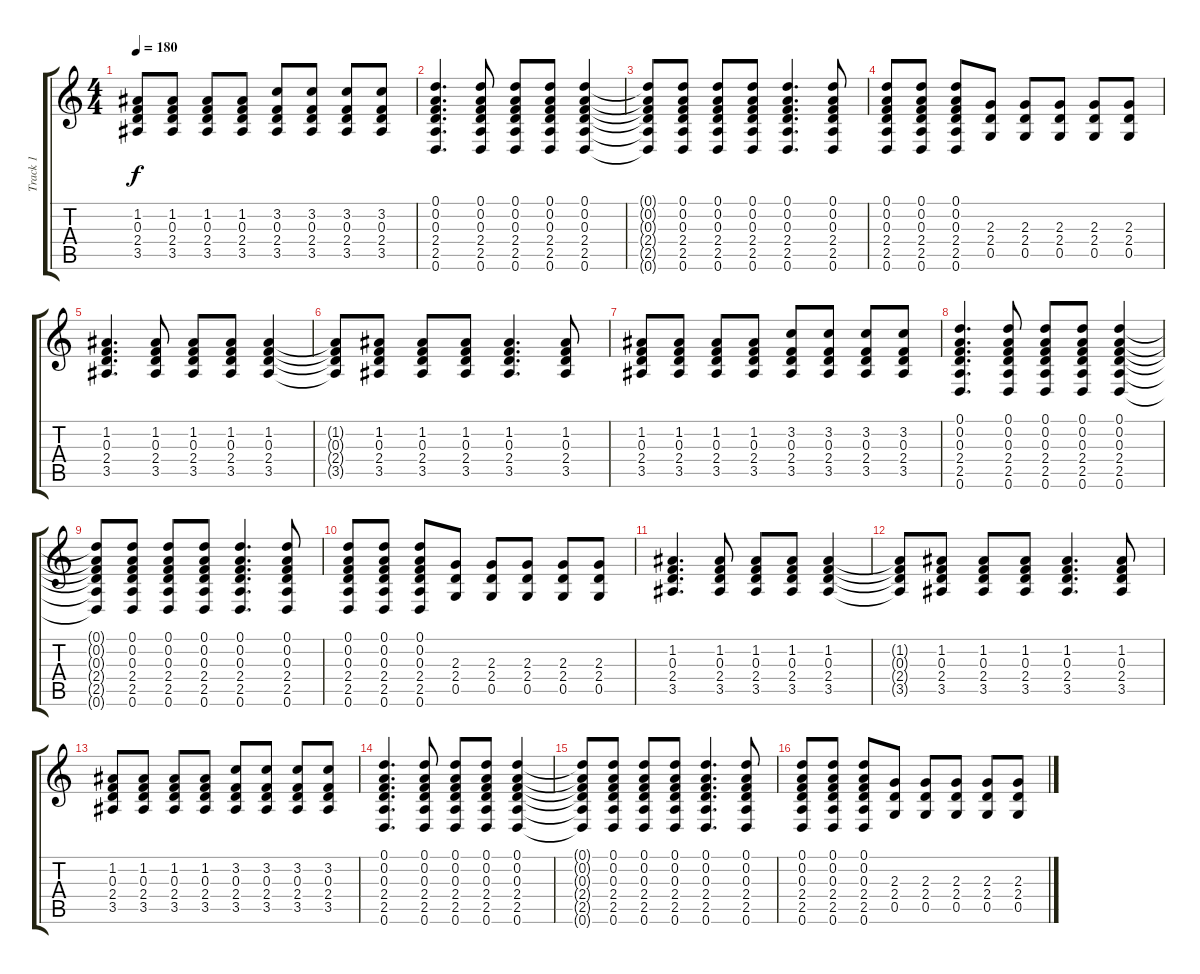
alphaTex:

\track ("Track 1" "Track 1") {instrument acousticguitarsteel}
\staff {score tabs}
\tuning (D4 A3 F3 C3 G2 D2) {hide}
\ts (4 4)
\tempo 180
\clef g2
\ks c
(1.2 0.3 2.4 3.5).8{dy f} (1.2 0.3 2.4 3.5).8 (1.2 0.3 2.4 3.5).8 (1.2 0.3 2.4 3.5).8 (3.2 0.3 2.4 3.5).8 (3.2 0.3 2.4 3.5).8 (3.2 0.3 2.4 3.5).8 (3.2 0.3 2.4 3.5).8 |
(0.1 0.2 0.3 2.4 2.5 0.6).4{d} (0.1 0.2 0.3 2.4 2.5 0.6).8 (0.1 0.2 0.3 2.4 2.5 0.6).8 (0.1 0.2 0.3 2.4 2.5 0.6).8 (0.1 0.2 0.3 2.4 2.5 0.6).4 |
(0.1{t} 0.2{t} 0.3{t} 2.4{t} 2.5{t} 0.6{t}).8 (0.1 0.2 0.3 2.4 2.5 0.6).8 (0.1 0.2 0.3 2.4 2.5 0.6).8 (0.1 0.2 0.3 2.4 2.5 0.6).8 (0.1 0.2 0.3 2.4 2.5 0.6).4{d} (0.1 0.2 0.3 2.4 2.5 0.6).8 |
(0.1 0.2 0.3 2.4 2.5 0.6).8 (0.1 0.2 0.3 2.4 2.5 0.6).8 (0.1 0.2 0.3 2.4 2.5 0.6).8 (2.3 2.4 0.5).8 (2.3 2.4 0.5).8 (2.3 2.4 0.5).8 (2.3 2.4 0.5).8 (2.3 2.4 0.5).8 |
(1.2 0.3 2.4 3.5).4{d} (1.2 0.3 2.4 3.5).8 (1.2 0.3 2.4 3.5).8 (1.2 0.3 2.4 3.5).8 (1.2 0.3 2.4 3.5).4 |
(1.2{t} 0.3{t} 2.4{t} 3.5{t}).8 (1.2 0.3 2.4 3.5).8 (1.2 0.3 2.4 3.5).8 (1.2 0.3 2.4 3.5).8 (1.2 0.3 2.4 3.5).4{d} (1.2 0.3 2.4 3.5).8 |
(1.2 0.3 2.4 3.5).8 (1.2 0.3 2.4 3.5).8 (1.2 0.3 2.4 3.5).8 (1.2 0.3 2.4 3.5).8 (3.2 0.3 2.4 3.5).8 (3.2 0.3 2.4 3.5).8 (3.2 0.3 2.4 3.5).8 (3.2 0.3 2.4 3.5).8 |
(0.1 0.2 0.3 2.4 2.5 0.6).4{d} (0.1 0.2 0.3 2.4 2.5 0.6).8 (0.1 0.2 0.3 2.4 2.5 0.6).8 (0.1 0.2 0.3 2.4 2.5 0.6).8 (0.1 0.2 0.3 2.4 2.5 0.6).4 |
(0.1{t} 0.2{t} 0.3{t} 2.4{t} 2.5{t} 0.6{t}).8 (0.1 0.2 0.3 2.4 2.5 0.6).8 (0.1 0.2 0.3 2.4 2.5 0.6).8 (0.1 0.2 0.3 2.4 2.5 0.6).8 (0.1 0.2 0.3 2.4 2.5 0.6).4{d} (0.1 0.2 0.3 2.4 2.5 0.6).8 |
(0.1 0.2 0.3 2.4 2.5 0.6).8 (0.1 0.2 0.3 2.4 2.5 0.6).8 (0.1 0.2 0.3 2.4 2.5 0.6).8 (2.3 2.4 0.5).8 (2.3 2.4 0.5).8 (2.3 2.4 0.5).8 (2.3 2.4 0.5).8 (2.3 2.4 0.5).8 |
(1.2 0.3 2.4 3.5).4{d} (1.2 0.3 2.4 3.5).8 (1.2 0.3 2.4 3.5).8 (1.2 0.3 2.4 3.5).8 (1.2 0.3 2.4 3.5).4 |
(1.2{t} 0.3{t} 2.4{t} 3.5{t}).8 (1.2 0.3 2.4 3.5).8 (1.2 0.3 2.4 3.5).8 (1.2 0.3 2.4 3.5).8 (1.2 0.3 2.4 3.5).4{d} (1.2 0.3 2.4 3.5).8 |
(1.2 0.3 2.4 3.5).8 (1.2 0.3 2.4 3.5).8 (1.2 0.3 2.4 3.5).8 (1.2 0.3 2.4 3.5).8 (3.2 0.3 2.4 3.5).8 (3.2 0.3 2.4 3.5).8 (3.2 0.3 2.4 3.5).8 (3.2 0.3 2.4 3.5).8 |
(0.1 0.2 0.3 2.4 2.5 0.6).4{d} (0.1 0.2 0.3 2.4 2.5 0.6).8 (0.1 0.2 0.3 2.4 2.5 0.6).8 (0.1 0.2 0.3 2.4 2.5 0.6).8 (0.1 0.2 0.3 2.4 2.5 0.6).4 |
(0.1{t} 0.2{t} 0.3{t} 2.4{t} 2.5{t} 0.6{t}).8 (0.1 0.2 0.3 2.4 2.5 0.6).8 (0.1 0.2 0.3 2.4 2.5 0.6).8 (0.1 0.2 0.3 2.4 2.5 0.6).8 (0.1 0.2 0.3 2.4 2.5 0.6).4{d} (0.1 0.2 0.3 2.4 2.5 0.6).8 |
(0.1 0.2 0.3 2.4 2.5 0.6).8 (0.1 0.2 0.3 2.4 2.5 0.6).8 (0.1 0.2 0.3 2.4 2.5 0.6).8 (2.3 2.4 0.5).8 (2.3 2.4 0.5).8 (2.3 2.4 0.5).8 (2.3 2.4 0.5).8 (2.3 2.4 0.5).8
